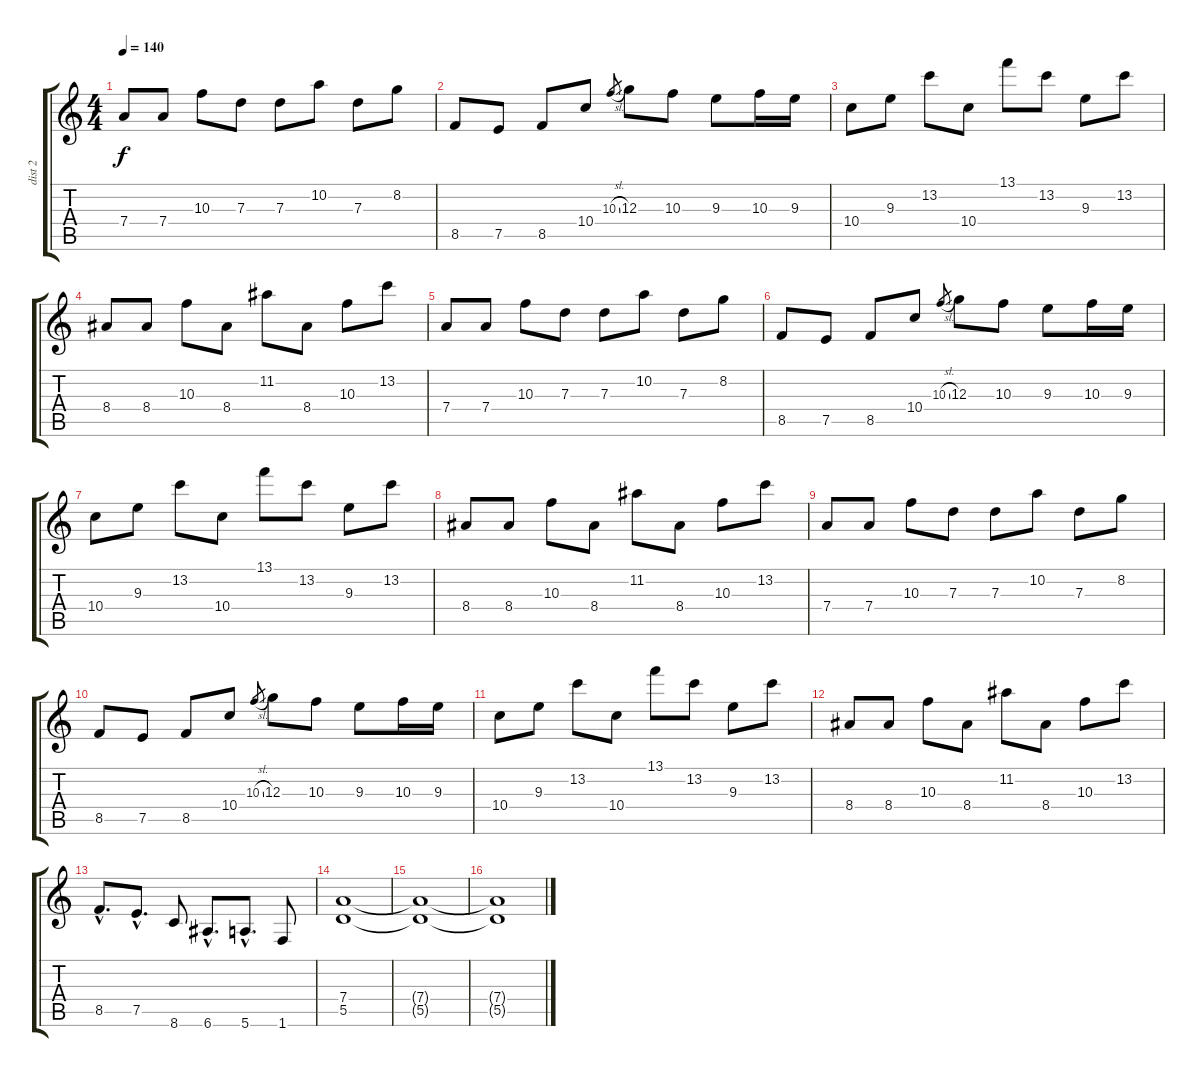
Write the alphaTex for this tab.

\track ("dist 2" "dist 2") {instrument distortionguitar}
\staff {score tabs}
\tuning (E4 B3 G3 D3 A2 E2) {hide}
\ts (4 4)
\tempo 140
\clef g2
\ks c
7.4.8{dy f} 7.4.8 10.3.8 7.3.8 7.3.8 10.2.8 7.3.8 8.2.8 |
8.5.8 7.5.8 8.5.8 10.4.8 10.3{sl}.8{gr} 12.3.8 10.3.8 9.3.8 10.3.16 9.3.16 |
10.4.8 9.3.8 13.2.8 10.4.8 13.1.8 13.2.8 9.3.8 13.2.8 |
8.4.8 8.4.8 10.3.8 8.4.8 11.2.8 8.4.8 10.3.8 13.2.8 |
7.4.8 7.4.8 10.3.8 7.3.8 7.3.8 10.2.8 7.3.8 8.2.8 |
8.5.8 7.5.8 8.5.8 10.4.8 10.3{sl}.8{gr} 12.3.8 10.3.8 9.3.8 10.3.16 9.3.16 |
10.4.8 9.3.8 13.2.8 10.4.8 13.1.8 13.2.8 9.3.8 13.2.8 |
8.4.8 8.4.8 10.3.8 8.4.8 11.2.8 8.4.8 10.3.8 13.2.8 |
7.4.8 7.4.8 10.3.8 7.3.8 7.3.8 10.2.8 7.3.8 8.2.8 |
8.5.8 7.5.8 8.5.8 10.4.8 10.3{sl}.8{gr} 12.3.8 10.3.8 9.3.8 10.3.16 9.3.16 |
10.4.8 9.3.8 13.2.8 10.4.8 13.1.8 13.2.8 9.3.8 13.2.8 |
8.4.8 8.4.8 10.3.8 8.4.8 11.2.8 8.4.8 10.3.8 13.2.8 |
8.5{hac}.8{d} 7.5{hac}.8{d} 8.6.8 6.6{hac}.8{d} 5.6{hac}.8{d} 1.6.8 |
(7.4 5.5).1 |
(7.4{t} 5.5{t}).1 |
(7.4{t} 5.5{t}).1
